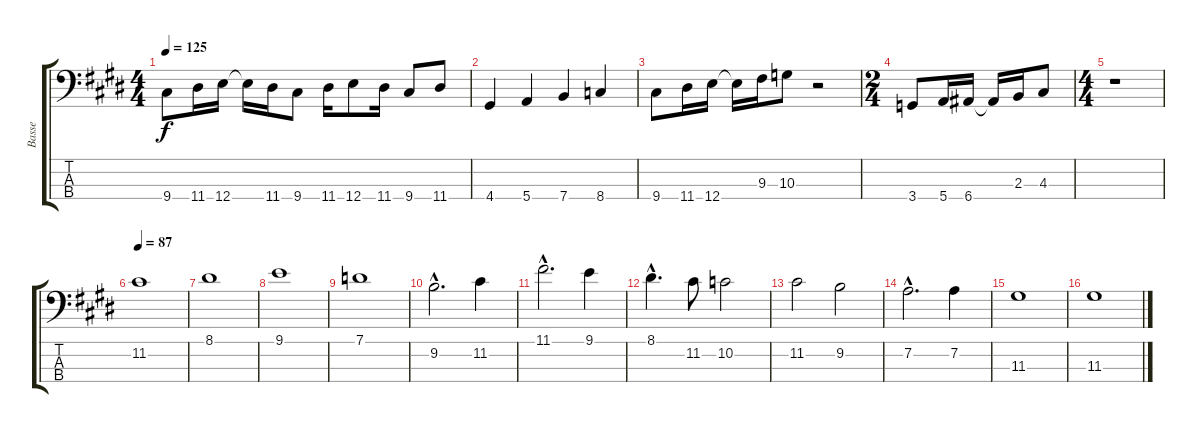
\track ("Basse" "Basse") {instrument electricbasspick}
\staff {score tabs}
\tuning (G2 D2 A1 E1) {hide}
\ts (4 4)
\tempo 125
\clef f4
\ks e
9.4.8{dy f} 11.4.16 12.4.16 12.4{t}.16 11.4.16 9.4.8 11.4.16 12.4.8 11.4.16 9.4.8 11.4.8 |
4.4.4 5.4.4 7.4.4 8.4.4 |
9.4.8 11.4.16 12.4.16 12.4{t}.16 9.3.16 10.3.8 r.2 |
\ts (2 4)
3.4.8 5.4.16 6.4.16 6.4{t}.16 2.3.16 4.3.8 |
\ts (4 4)
r.1 |
\tempo 87
11.2.1{volume 12} |
8.1.1 |
9.1.1 |
7.1.1 |
9.2{hac}.2{d} 11.2.4 |
11.1{hac}.2{d} 9.1.4 |
8.1{hac}.4{d} 11.2.8 10.2.2 |
11.2.2 9.2.2 |
7.2{hac}.2{d} 7.2.4 |
11.3.1 |
11.3.1
